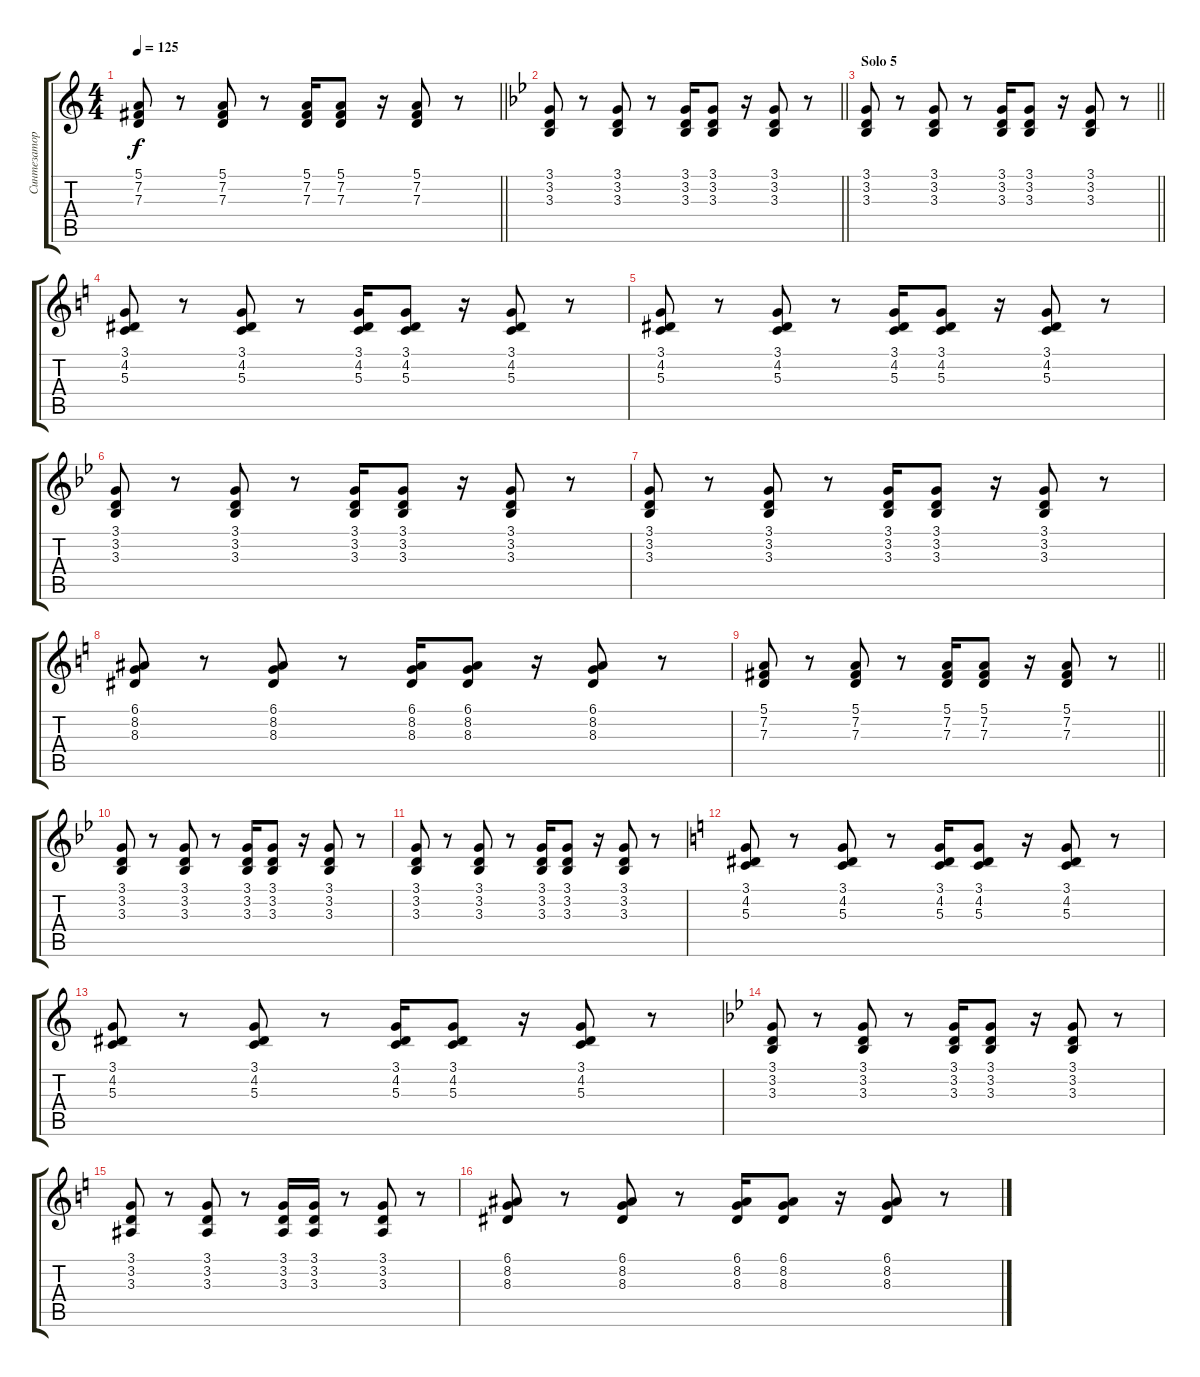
\track ("Синтезатор" "Синтезатор") {instrument lead2sawtooth}
\staff {score tabs}
\tuning (E4 B3 G3 D3 A2 E2) {hide}
\ts (4 4)
\tempo 125
\clef g2
\barLineRight lightlight
\ks c
(5.1 7.2 7.3).8{dy f} r.8 (5.1 7.2 7.3).8 r.8 (5.1 7.2 7.3).16 (5.1 7.2 7.3).8 r.16 (5.1 7.2 7.3).8 r.8 |
\barLineRight lightlight
\ks bb
(3.1 3.2 3.3).8 r.8 (3.1 3.2 3.3).8 r.8 (3.1 3.2 3.3).16 (3.1 3.2 3.3).8 r.16 (3.1 3.2 3.3).8 r.8 |
\section ("" "Solo 5")
\barLineRight lightlight
(3.1 3.2 3.3).8 r.8 (3.1 3.2 3.3).8 r.8 (3.1 3.2 3.3).16 (3.1 3.2 3.3).8 r.16 (3.1 3.2 3.3).8 r.8 |
\ks c
(3.1 4.2 5.3).8{volume 7} r.8 (3.1 4.2 5.3).8 r.8 (3.1 4.2 5.3).16 (3.1 4.2 5.3).8 r.16 (3.1 4.2 5.3).8 r.8 |
(3.1 4.2 5.3).8 r.8 (3.1 4.2 5.3).8 r.8 (3.1 4.2 5.3).16 (3.1 4.2 5.3).8 r.16 (3.1 4.2 5.3).8 r.8 |
\ks bb
(3.1 3.2 3.3).8 r.8 (3.1 3.2 3.3).8 r.8 (3.1 3.2 3.3).16 (3.1 3.2 3.3).8 r.16 (3.1 3.2 3.3).8 r.8 |
(3.1 3.2 3.3).8 r.8 (3.1 3.2 3.3).8 r.8 (3.1 3.2 3.3).16 (3.1 3.2 3.3).8 r.16 (3.1 3.2 3.3).8 r.8 |
\ks c
(6.1 8.2 8.3).8 r.8 (6.1 8.2 8.3).8 r.8 (6.1 8.2 8.3).16 (6.1 8.2 8.3).8 r.16 (6.1 8.2 8.3).8 r.8 |
\barLineRight lightlight
(5.1 7.2 7.3).8 r.8 (5.1 7.2 7.3).8 r.8 (5.1 7.2 7.3).16 (5.1 7.2 7.3).8 r.16 (5.1 7.2 7.3).8 r.8 |
\ks bb
(3.1 3.2 3.3).8 r.8 (3.1 3.2 3.3).8 r.8 (3.1 3.2 3.3).16 (3.1 3.2 3.3).8 r.16 (3.1 3.2 3.3).8 r.8 |
(3.1 3.2 3.3).8 r.8 (3.1 3.2 3.3).8 r.8 (3.1 3.2 3.3).16 (3.1 3.2 3.3).8 r.16 (3.1 3.2 3.3).8 r.8 |
\ks c
(3.1 4.2 5.3).8 r.8 (3.1 4.2 5.3).8 r.8 (3.1 4.2 5.3).16 (3.1 4.2 5.3).8 r.16 (3.1 4.2 5.3).8 r.8 |
(3.1 4.2 5.3).8 r.8 (3.1 4.2 5.3).8 r.8 (3.1 4.2 5.3).16 (3.1 4.2 5.3).8 r.16 (3.1 4.2 5.3).8 r.8 |
\ks bb
(3.1 3.2 3.3).8 r.8 (3.1 3.2 3.3).8 r.8 (3.1 3.2 3.3).16 (3.1 3.2 3.3).8 r.16 (3.1 3.2 3.3).8 r.8 |
\ks c
(3.1 3.2 3.3).8 r.8 (3.1 3.2 3.3).8 r.8 (3.1 3.2 3.3).16 (3.1 3.2 3.3).16 r.8 (3.1 3.2 3.3).8 r.8 |
(6.1 8.2 8.3).8 r.8 (6.1 8.2 8.3).8 r.8 (6.1 8.2 8.3).16 (6.1 8.2 8.3).8 r.16 (6.1 8.2 8.3).8 r.8
